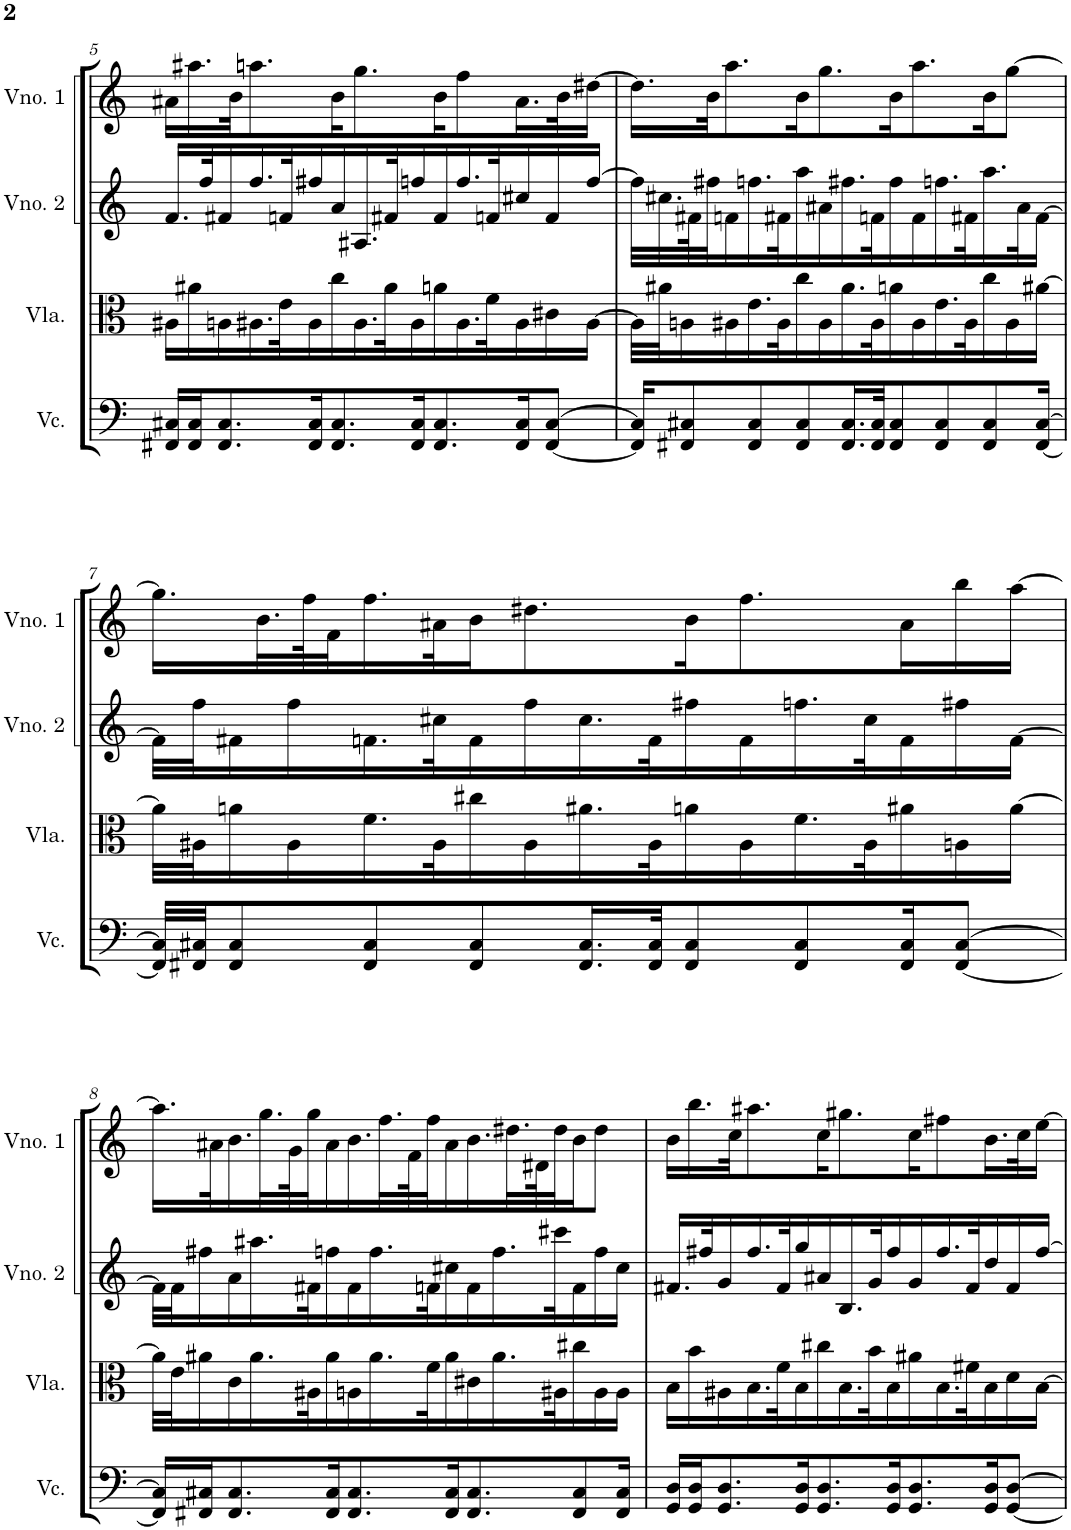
**kern	**kern	**kern	**kern
*part4	*part3	*part2	*part1
*staff4	*staff3	*staff2	*staff1
*I"Violoncelo	*I"Viola	*I"Violino 2	*I"Violino 1
*I'Vc.	*I'Vla.	*I'Vno. 2	*I'Vno. 1
!!LO:PB:g=z
*clefF4	*clefC3	*clefG2	*clefG2
*k[]	*k[]	*k[]	*k[]
*M4/4	*M4/4	*M4/4	*M4/4
=5	=5	=5	=5
16FF#X/ 16C#X/LL	16A#X\LL	16.f/LL	16a#X\LL
16FF#/ 16C#/J	16a#X\	.	16.aa#X\
.	.	32ff/K	.
8.FF#/ 8.C#/	16An\	16f#X/	.
.	.	.	32b\JK
.	16.A#X\	16.ff/	8.aan\
.	32e\K	32fn/K	.
16FF#/ 16C#/K	16A#\	16ff#X/	.
8.FF#/ 8.C#/	16cc\	16a/	16b\K
.	16.A#\	16.A#X/	8.gg\
.	32a#\K	32f#X/K	.
16FF#/ 16C#/K	16A#\	16ffn/	.
8.FF#/ 8.C#/	16an\	16f#/	16b\K
.	16.A#\	16.ff/	8ff\
.	32f\K	32fn/K	.
16FF#/ 16C#/K	16A#\	16cc#X/	16.a#\L
[8FF#/ [8C#/J	16c#X\	16f/	.
.	.	.	32b\K
.	[16A#\JJ	[16ff/JJ	[16dd#X\JJ
=6	=6	=6	=6
16FF#/] 16C#/]KL	32A#\LLL]	32ff\LLL]	16.dd#\LL]
.	32a#X\J	32.cc#X\	.
8FF#X/ 8C#X/	16An\	.	.
.	.	64f#X\K	.
.	.	32ff#X\J	32b\JK
.	16A#X\	16fn\	8.aa\
8FF#/ 8C#/	16.e\	16.ffn\	.
.	32A#\K	32f#X\K	.
8FF#/ 8C#/	16cc\	16aa\	16b\K
.	16A#\	16a#X\	8.gg\
16.FF#/ 16.C#/L	16.a#\	16.ff#X\	.
32FF#/ 32C#/JK	32A#\K	32fn\K	.
8FF#/ 8C#/	16an\	16ff#\	16b\K
.	16A#\	16f\	8.aa\
8FF#/ 8C#/	16.e\	16.ffn\	.
.	32A#\K	32f#X\K	.
8FF#/ 8C#/	16cc\	16.aa\	16b\K
.	16A#\	.	[8gg\J
.	.	32a#\K	.
[16FF#/ [16C#/Jk	[16a#X\JJ	[16f#\JJ	.
!!LO:LB:g=z
=7	=7	=7	=7
32FF#/] 32C#/]LLL	32a#\LLL]	32f#\LLL]	16.gg\LL]
32FF#X/ 32C#X/JJ	32A#X\J	32ff\J	.
8FF#/ 8C#/	16an\	16f#X\	.
.	.	.	32.b\L
.	16A#\	16ff\	.
.	.	.	64ff\K
.	.	.	32f\J
8FF#/ 8C#/	16.f\	16.fn\	16.ff\
.	32A#\K	32cc#X\K	32a#X\K
8FF#/ 8C#/	16cc#X\	16f\	16b\J
.	16A#\	16ff\	8.dd#X\
16.FF#/ 16.C#/L	16.a#X\	16.cc#\	.
32FF#/ 32C#/JK	32A#\K	32f\K	.
8FF#/ 8C#/	16an\	16ff#X\	16b\K
.	16A#\	16f\	8.ff\
8FF#/ 8C#/	16.f\	16.ffn\	.
.	32A#\K	32cc#\K	.
16FF#/ 16C#/K	16a#X\	16f\	16a#\L
[8FF#/ [8C#/J	16An\	16ff#X\	16bb\
.	[16a#\JJ	[16f\JJ	[16aa\JJ
!!LO:LB:g=z
=8	=8	=8	=8
16FF#/] 16C#/]LL	32a#\LLL]	32f\LLL]	16.aa\LL]
.	32e\J	32f\J	.
16FF#X/ 16C#X/J	16a#X\	16ff#X\	.
.	.	.	32a#X\K
8.FF#/ 8.C#/	16c\	16a\	16.b\
.	16.a#\	16.aa#X\	.
.	.	.	32.gg\L
.	.	.	64g\K
.	32A#X\K	32f#X\K	32gg\J
16FF#/ 16C#/K	16a#\	16ffn\	16a#\
8.FF#/ 8.C#/	16An\	16f#\	16.b\
.	16.a#\	16.ff\	.
.	.	.	32.ff\L
.	.	.	64f\K
.	32f\K	32fn\K	32ff\J
16FF#/ 16C#/K	16a#\	16cc#X\	16a#\
8.FF#/ 8.C#/	16c#X\	16f\	16.b\
.	16.a#\	16.ff\	.
.	.	.	32.dd#X\L
.	.	.	64d#X\K
.	32A#X\K	32ccc#X\K	32dd#\J
8FF#/ 8C#/	16cc#X\	16f\	16b\J
.	16A#\	16ff\	8dd#\J
16FF#/ 16C#/Jk	16A#\JJ	16cc#\JJ	.
=9	=9	=9	=9
16GG/ 16D/LL	16B\LL	16.f#X/LL	16b\LL
16GG/ 16D/J	16b\	.	16.bb\
.	.	32ff#X/K	.
8.GG/ 8.D/	16A#X\	16g/	.
.	.	.	32cc\JK
.	16.B\	16.ff#/	8.aa#X\
.	32f\K	32f#/K	.
16GG/ 16D/K	16B\	16gg/	.
8.GG/ 8.D/	16cc#X\	16a#X/	16cc\K
.	16.B\	16.B/	8.gg#X\
.	32b\K	32g/K	.
16GG/ 16D/K	16B\	16ff#/	.
8.GG/ 8.D/	16a#X\	16g/	16cc\K
.	16.B\	16.ff#/	8ff#X\
.	32f#X\K	32f#/K	.
16GG/ 16D/K	16B\	16dd/	16.b\L
[8GG/ [8D/J	16d\	16f#/	.
.	.	.	32cc\K
.	[16B\JJ	[16ff#/JJ	[16ee\JJ
=	=	=	=
*-	*-	*-	*-
